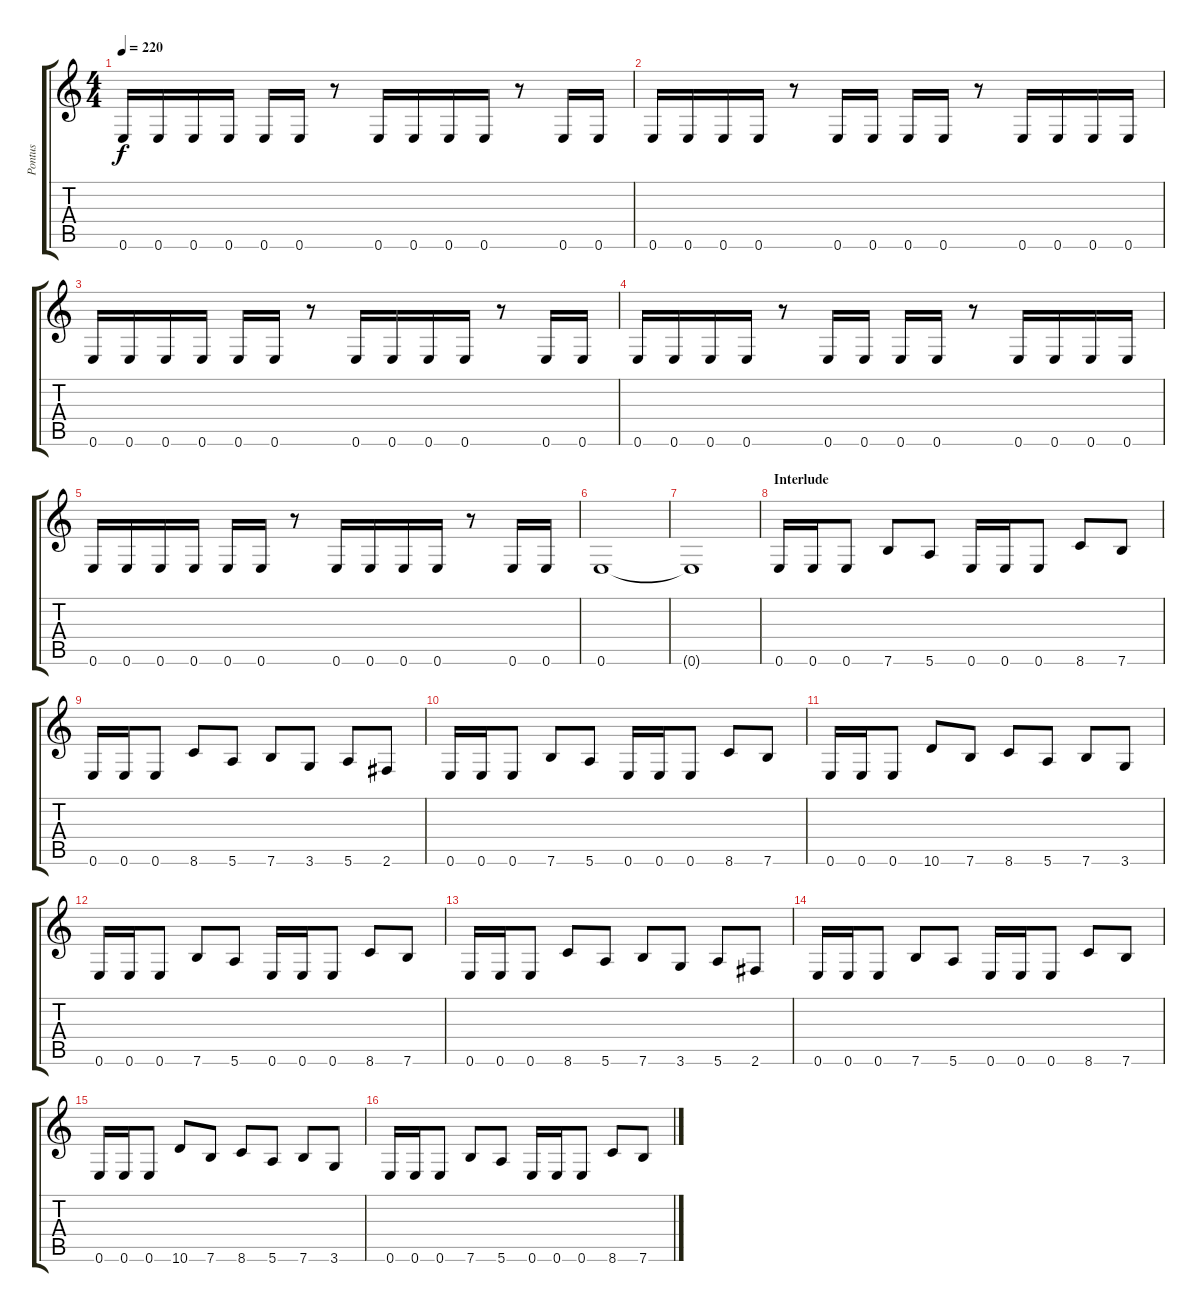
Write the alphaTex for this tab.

\track ("Pontus" "Pontus") {instrument distortionguitar}
\staff {score tabs}
\tuning (E4 B3 G3 D3 A2 E2) {hide}
\ts (4 4)
\tempo 220
\clef g2
\ks c
0.6.16{dy f} 0.6.16 0.6.16 0.6.16 0.6.16 0.6.16 r.8 0.6.16 0.6.16 0.6.16 0.6.16 r.8 0.6.16 0.6.16 |
0.6.16 0.6.16 0.6.16 0.6.16 r.8 0.6.16 0.6.16 0.6.16 0.6.16 r.8 0.6.16 0.6.16 0.6.16 0.6.16 |
0.6.16 0.6.16 0.6.16 0.6.16 0.6.16 0.6.16 r.8 0.6.16 0.6.16 0.6.16 0.6.16 r.8 0.6.16 0.6.16 |
0.6.16 0.6.16 0.6.16 0.6.16 r.8 0.6.16 0.6.16 0.6.16 0.6.16 r.8 0.6.16 0.6.16 0.6.16 0.6.16 |
0.6.16 0.6.16 0.6.16 0.6.16 0.6.16 0.6.16 r.8 0.6.16 0.6.16 0.6.16 0.6.16 r.8 0.6.16 0.6.16 |
0.6.1 |
0.6{t}.1 |
\section ("" "Interlude")
0.6.16 0.6.16 0.6.8 7.6.8 5.6.8 0.6.16 0.6.16 0.6.8 8.6.8 7.6.8 |
0.6.16 0.6.16 0.6.8 8.6.8 5.6.8 7.6.8 3.6.8 5.6.8 2.6.8 |
0.6.16 0.6.16 0.6.8 7.6.8 5.6.8 0.6.16 0.6.16 0.6.8 8.6.8 7.6.8 |
0.6.16 0.6.16 0.6.8 10.6.8 7.6.8 8.6.8 5.6.8 7.6.8 3.6.8 |
0.6.16 0.6.16 0.6.8 7.6.8 5.6.8 0.6.16 0.6.16 0.6.8 8.6.8 7.6.8 |
0.6.16 0.6.16 0.6.8 8.6.8 5.6.8 7.6.8 3.6.8 5.6.8 2.6.8 |
0.6.16 0.6.16 0.6.8 7.6.8 5.6.8 0.6.16 0.6.16 0.6.8 8.6.8 7.6.8 |
0.6.16 0.6.16 0.6.8 10.6.8 7.6.8 8.6.8 5.6.8 7.6.8 3.6.8 |
0.6.16 0.6.16 0.6.8 7.6.8 5.6.8 0.6.16 0.6.16 0.6.8 8.6.8 7.6.8
